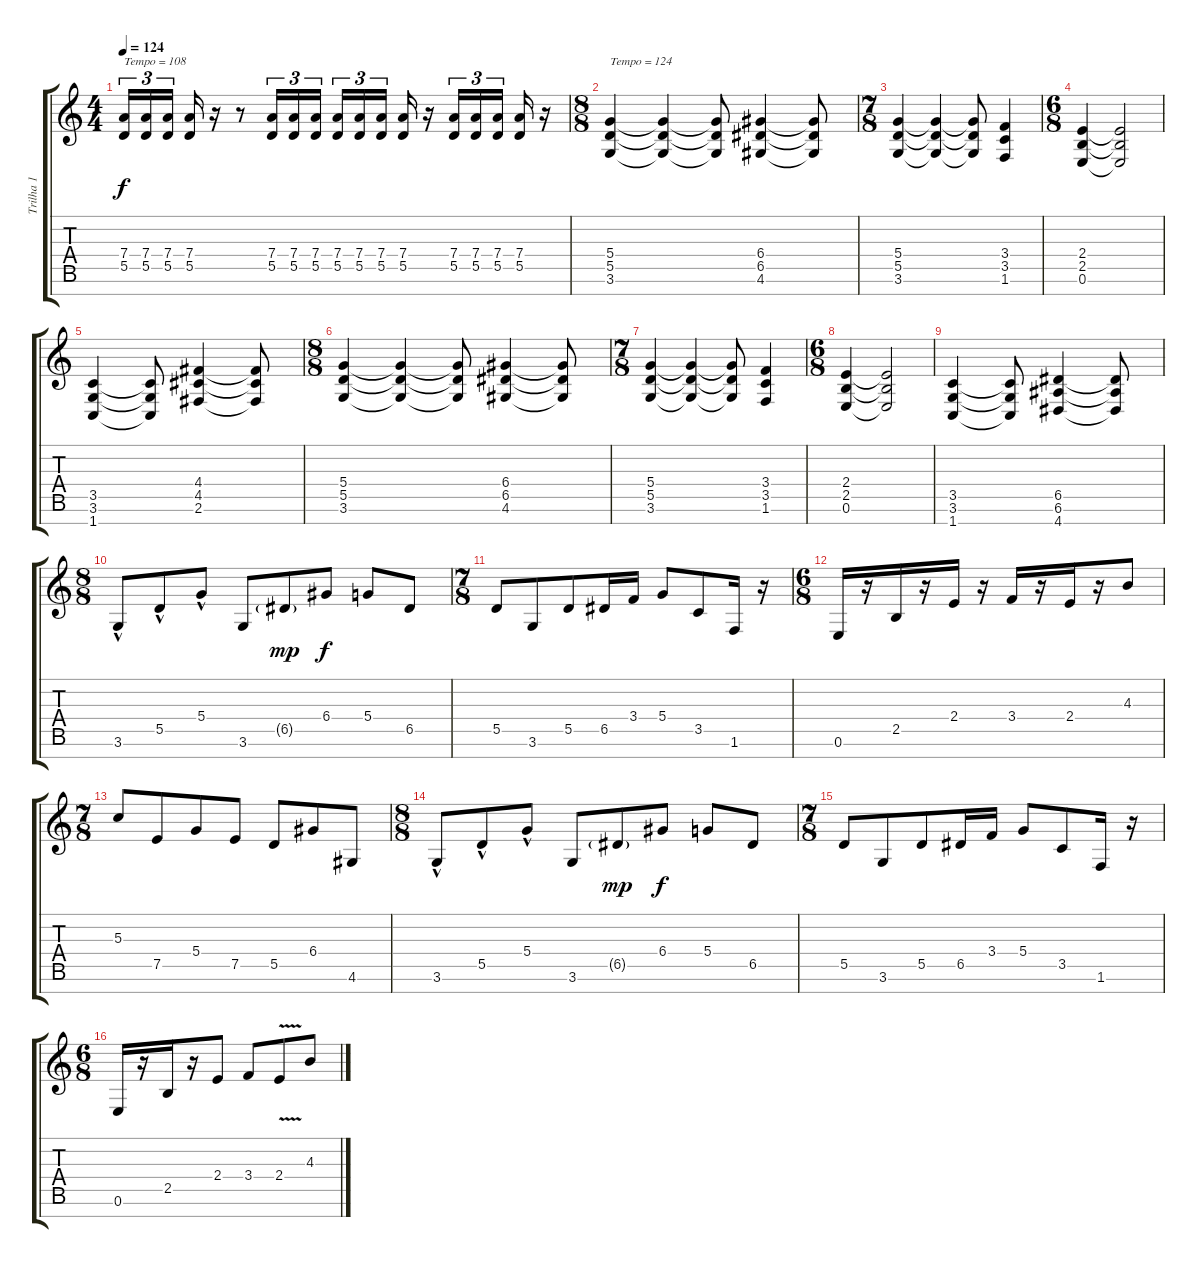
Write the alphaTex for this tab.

\track ("Trilha 1" "Trilha 1") {instrument distortionguitar}
\staff {score tabs}
\tuning (E4 B3 G3 D3 A2 E2 B1) {hide}
\ts (4 4)
\tempo 124
\clef g2
\ks c
(7.4 5.5).16{tu (3 2) txt "Tempo = 108" dy f instrument distortionguitar} (7.4 5.5).16{tu (3 2)} (7.4 5.5).16{tu (3 2)} (7.4 5.5).16 r.16 r.8 (7.4 5.5).16{tu (3 2)} (7.4 5.5).16{tu (3 2)} (7.4 5.5).16{tu (3 2)} (7.4 5.5).16{tu (3 2)} (7.4 5.5).16{tu (3 2)} (7.4 5.5).16{tu (3 2)} (7.4 5.5).16 r.16 (7.4 5.5).16{tu (3 2)} (7.4 5.5).16{tu (3 2)} (7.4 5.5).16{tu (3 2)} (7.4 5.5).16 r.16 |
\ts (8 8)
(5.4 5.5 3.6).4{txt "Tempo = 124"} (5.4{t} 5.5{t} 3.6{t}).4 (5.4{t} 5.5{t} 3.6{t}).8 (6.4 6.5 4.6).4 (6.4{t} 6.5{t} 4.6{t}).8 |
\ts (7 8)
(5.4 5.5 3.6).4 (5.4{t} 5.5{t} 3.6{t}).4 (5.4{t} 5.5{t} 3.6{t}).8 (3.4 3.5 1.6).4 |
\ts (6 8)
(2.4 2.5 0.6).4 (2.4{t} 2.5{t} 0.6{t}).2 |
(3.5 3.6 1.7).4 (3.5{t} 3.6{t} 1.7{t}).8 (4.4 4.5 2.6).4 (4.4{t} 4.5{t} 2.6{t}).8 |
\ts (8 8)
(5.4 5.5 3.6).4 (5.4{t} 5.5{t} 3.6{t}).4 (5.4{t} 5.5{t} 3.6{t}).8 (6.4 6.5 4.6).4 (6.4{t} 6.5{t} 4.6{t}).8 |
\ts (7 8)
(5.4 5.5 3.6).4 (5.4{t} 5.5{t} 3.6{t}).4 (5.4{t} 5.5{t} 3.6{t}).8 (3.4 3.5 1.6).4 |
\ts (6 8)
(2.4 2.5 0.6).4 (2.4{t} 2.5{t} 0.6{t}).2 |
(3.5 3.6 1.7).4 (3.5{t} 3.6{t} 1.7{t}).8 (6.5 6.6 4.7).4 (6.5{t} 6.6{t} 4.7{t}).8 |
\ts (8 8)
3.6{hac}.8 5.5{hac}.8 5.4{hac}.8 3.6.8 6.5{g}.8{dy mp} 6.4.8{dy f} 5.4.8 6.5.8 |
\ts (7 8)
5.5.8 3.6.8 5.5.8 6.5.16 3.4.16 5.4.8 3.5.8 1.6.16 r.16 |
\ts (6 8)
0.6.16 r.16 2.5.16 r.16 2.4.16 r.16 3.4.16 r.16 2.4.16 r.16 4.3.8 |
\ts (7 8)
5.3.8 7.5.8 5.4.8 7.5.8 5.5.8 6.4.8 4.6.8 |
\ts (8 8)
3.6{hac}.8 5.5{hac}.8 5.4{hac}.8 3.6.8 6.5{g}.8{dy mp} 6.4.8{dy f} 5.4.8 6.5.8 |
\ts (7 8)
5.5.8 3.6.8 5.5.8 6.5.16 3.4.16 5.4.8 3.5.8 1.6.16 r.16 |
\ts (6 8)
0.6.16 r.16 2.5.16 r.16 2.4.8 3.4.8 2.4{v}.8 4.3.8
